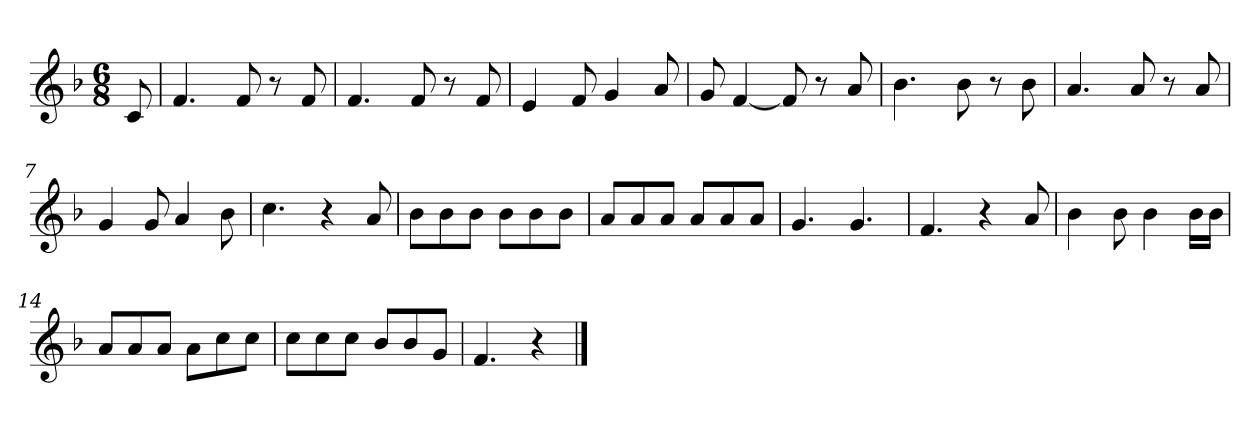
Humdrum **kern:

**kern
*part1
*staff1
*clefG2
*k[b-]
*F:
*M6/8
*MM144
=
8c
=1
4.f
8f
8r
8f
=2
4.f
8f
8r
8f
=3
4e
8f
4g
8a
=4
8g
[4f
8f]
8r
8a
=5
4.b-
8b-
8r
8b-
=6
4.a
8a
8r
8a
=7
4g
8g
4a
8b-
=8
4.cc
4r
8a
=9
8b-\L
8b-\
8b-\J
8b-\L
8b-\
8b-\J
=10
8a/L
8a/
8a/J
8a/L
8a/
8a/J
=11
4.g
4.g
=12
4.f
4r
8a
=13
4b-
8b-
4b-
16b-\LL
16b-\JJ
=14
8a/L
8a/
8a/J
8a\L
8cc\
8cc\J
=15
8cc\L
8cc\
8cc\J
8b-/L
8b-/
8g/J
=16
4.f
4r
==
*-
